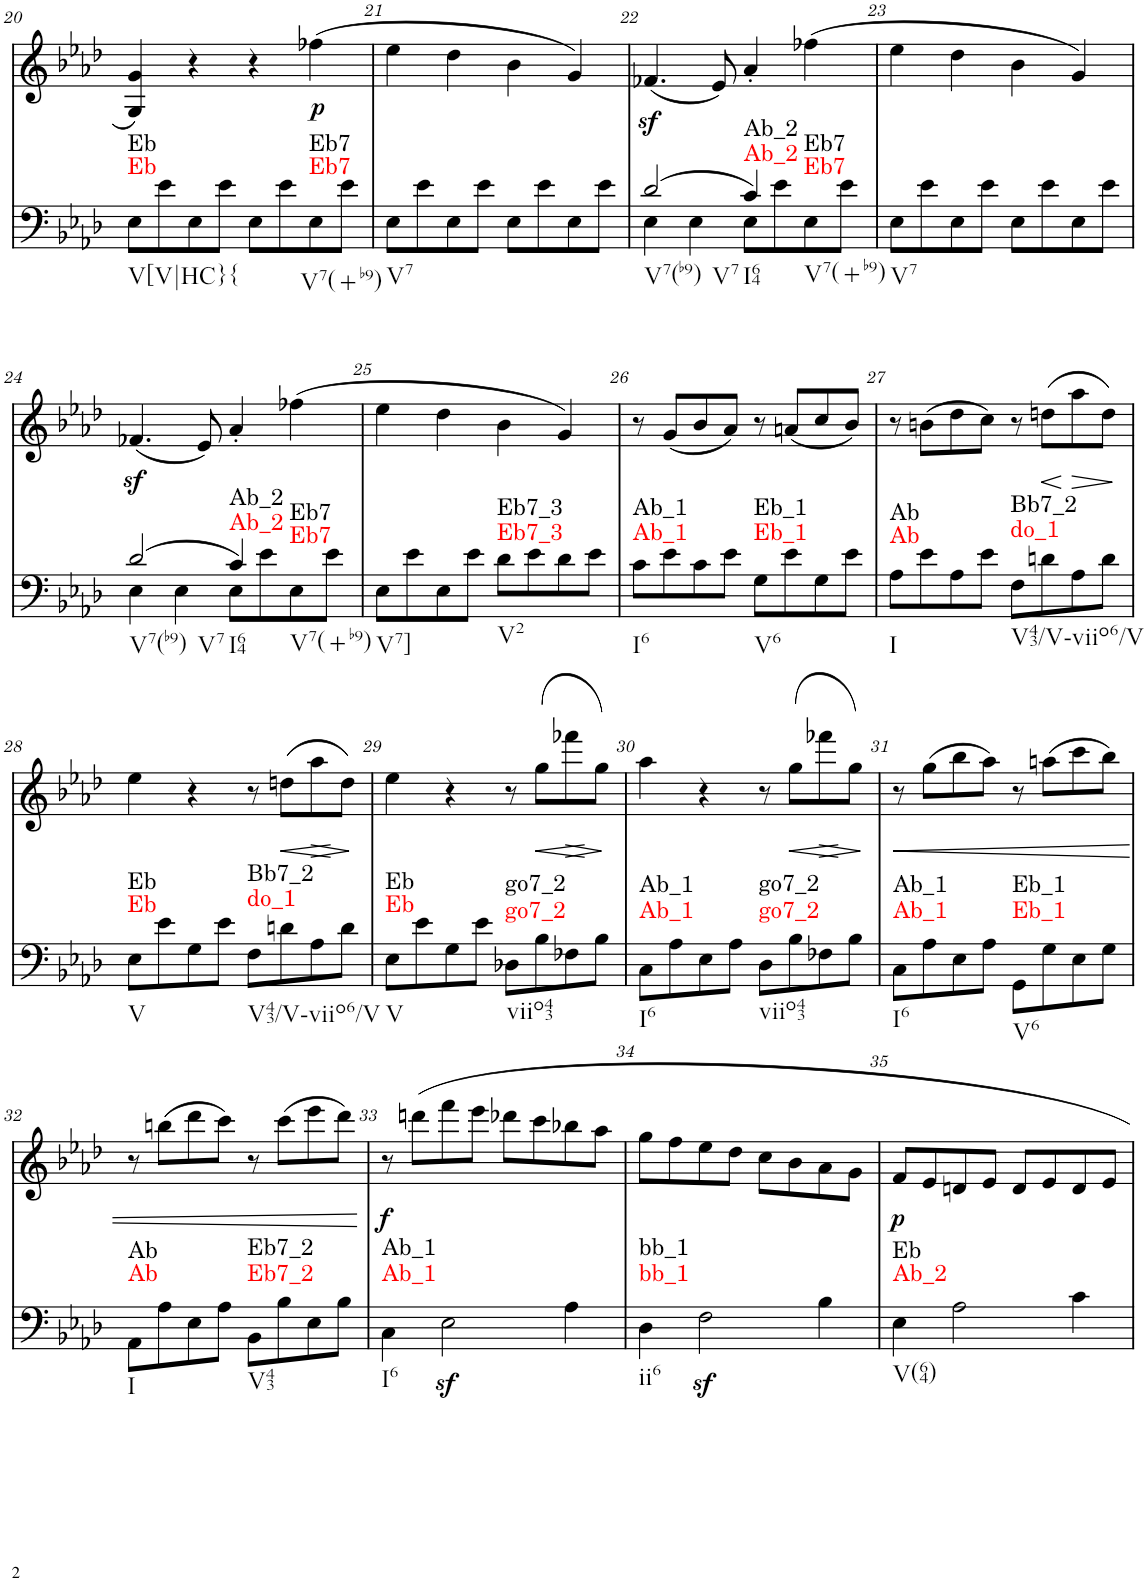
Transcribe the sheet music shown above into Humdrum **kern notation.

**kern	**harte	**kern	**dynam
*part2	*part2	*part1	*part1
*staff2	*	*staff1	*staff1
*I"piano	*	*I"piano	*
*I'Pno	*	*I'Pno	*
!!LO:PB:g=z
*clefF4	*	*clefG2	*
*k[b-e-a-d-]	*	*k[b-e-a-d-]	*
*f:	*	*f:	*
*M2/2	*	*M2/2	*
=20	=20	=20	=20
!	!LO:H:n=1:kt=Eb	!	!
!	!LO:H:n=2:kt=Eb	!	!
8E-\L	N N	4G/ 4g/	.
8e-\	.	.	.
8E-\	.	4r	.
8e-\J	.	.	.
8E-\L	.	4r	.
8e-\	.	.	.
!	!LO:H:n=1:kt=Eb7	!	!LO:DY:b
!	!LO:H:n=2:kt=Eb7	!	!
8E-\	N N	(4ff-X\	p
8e-\J	.	.	.
=21	=21	=21	=21
8E-\L	.	4ee-\	.
8e-\	.	.	.
8E-\	.	4dd-\	.
8e-\J	.	.	.
8E-\L	.	4b-\	.
8e-\	.	.	.
8E-\	.	4g/)	.
8e-\J	.	.	.
=22	=22	=22	=22
*^	*	*	*
(2d-/	4E-\	.	(4.f-Xz</	.
.	4E-\	.	.	.
.	.	.	8e-/)	.
!	!	!LO:H:n=1:kt=Ab_2	!	!
!	!	!LO:H:n=2:kt=Ab_2	!	!
4c/)	8E-\L	N N	4a-'/	.
.	8e-\	.	.	.
!	!	!LO:H:n=1:kt=Eb7	!	!
!	!	!LO:H:n=2:kt=Eb7	!	!
4ryy	8E-\	N N	(4ff-X\	.
.	8e-\J	.	.	.
*v	*v	*	*	*
=23	=23	=23	=23
8E-\L	.	4ee-\	.
8e-\	.	.	.
8E-\	.	4dd-\	.
8e-\J	.	.	.
8E-\L	.	4b-\	.
8e-\	.	.	.
8E-\	.	4g/)	.
8e-\J	.	.	.
!!LO:LB:g=z
=24	=24	=24	=24
*^	*	*	*
(2d-/	4E-\	.	(4.f-Xz</	.
.	4E-\	.	.	.
.	.	.	8e-/)	.
!	!	!LO:H:n=1:kt=Ab_2	!	!
!	!	!LO:H:n=2:kt=Ab_2	!	!
4c/)	8E-\L	N N	4a-'/	.
.	8e-\	.	.	.
!	!	!LO:H:n=1:kt=Eb7	!	!
!	!	!LO:H:n=2:kt=Eb7	!	!
4ryy	8E-\	N N	(4ff-X\	.
.	8e-\J	.	.	.
*v	*v	*	*	*
=25	=25	=25	=25
8E-\L	.	4ee-\	.
8e-\	.	.	.
8E-\	.	4dd-\	.
8e-\J	.	.	.
!	!LO:H:n=1:kt=Eb7_3	!	!
!	!LO:H:n=2:kt=Eb7_3	!	!
8d-\L	N N	4b-\	.
8e-\	.	.	.
8d-\	.	4g/)	.
8e-\J	.	.	.
=26	=26	=26	=26
!	!LO:H:n=1:kt=Ab_1	!	!
!	!LO:H:n=2:kt=Ab_1	!	!
8c\L	N N	8r	.
8e-\	.	(8g/L	.
8c\	.	8b-/	.
8e-\J	.	8a-/J)	.
!	!LO:H:n=1:kt=Eb_1	!	!
!	!LO:H:n=2:kt=Eb_1	!	!
8G\L	N N	8r	.
8e-\	.	(8an/L	.
8G\	.	8cc/	.
8e-\J	.	8b-/J)	.
=27	=27	=27	=27
!	!LO:H:n=1:kt=Ab	!	!
!	!LO:H:n=2:kt=Ab	!	!
8A-\L	N N	8r	.
8e-\	.	(8bn\L	.
8A-\	.	8dd-\	.
8e-\J	.	8cc\J)	.
!	!LO:H:n=1:kt=do_1	!	!
!	!LO:H:n=2:kt=Bb7_2	!	!
8F\L	N N	8r	.
!	!	!	!LO:HP:b
8dn\	.	(8ddn\L	<
!	!	!	!LO:HP:n=1:b
8A-\	.	8aa-\	[ >
8d\J	.	8dd\J)	.
.	.	.	]
!!LO:LB:g=z
=28	=28	=28	=28
!	!LO:H:n=1:kt=Eb	!	!
!	!LO:H:n=2:kt=Eb	!	!
8E-\L	N N	4ee-\	.
8e-\	.	.	.
8G\	.	4r	.
8e-\J	.	.	.
!	!LO:H:n=1:kt=do_1	!	!
!	!LO:H:n=2:kt=Bb7_2	!	!
8F\L	N N	8r	.
!	!	!	!LO:HP:b
8dn\	.	(8ddn\L	<
!	!	!	!LO:HP:b
8A-\	.	8aa-\	>
8d\J	.	8dd\J)	[
.	.	.	]
=29	=29	=29	=29
!	!LO:H:n=1:kt=Eb	!	!
!	!LO:H:n=2:kt=Eb	!	!
8E-\L	N N	4ee-\	.
8e-\	.	.	.
8G\	.	4r	.
8e-\J	.	.	.
!	!LO:H:n=1:kt=go7_2	!	!
!	!LO:H:n=2:kt=go7_2	!	!
8D-X\L	N N	8r	.
!	!	!	!LO:HP:b
8B-\	.	(8gg\L	<
!	!	!	!LO:HP:b
8F-X\	.	8fff-X\	>
8B-\J	.	8gg\J)	[
.	.	.	]
=30	=30	=30	=30
!	!LO:H:n=1:kt=Ab_1	!	!
!	!LO:H:n=2:kt=Ab_1	!	!
8C\L	N N	4aa-\	.
8A-\	.	.	.
8E-\	.	4r	.
8A-\J	.	.	.
!	!LO:H:n=1:kt=go7_2	!	!
!	!LO:H:n=2:kt=go7_2	!	!
8D-\L	N N	8r	.
!	!	!	!LO:HP:b
8B-\	.	(8gg\L	<
!	!	!	!LO:HP:b
8F-X\	.	8fff-X\	>
8B-\J	.	8gg\J)	[
.	.	.	]
=31	=31	=31	=31
!	!LO:H:n=1:kt=Ab_1	!	!LO:HP:b
!	!LO:H:n=2:kt=Ab_1	!	!
8C\L	N N	8r	<
8A-\	.	(8gg\L	.
8E-\	.	8bb-\	.
8A-\J	.	8aa-\J)	.
!	!LO:H:n=1:kt=Eb_1	!	!
!	!LO:H:n=2:kt=Eb_1	!	!
8GG\L	N N	8r	.
8G\	.	(8aan\L	.
8E-\	.	8ccc\	.
8G\J	.	8bb-\J)	.
!!LO:LB:g=z
=32	=32	=32	=32
!	!LO:H:n=1:kt=Ab	!	!
!	!LO:H:n=2:kt=Ab	!	!
8AA-\L	N N	8r	.
8A-\	.	(8bbn\L	.
8E-\	.	8ddd-\	.
8A-\J	.	8ccc\J)	.
!	!LO:H:n=1:kt=Eb7_2	!	!
!	!LO:H:n=2:kt=Eb7_2	!	!
8BB-\L	N N	8r	.
8B-\	.	(8ccc\L	.
8E-\	.	8eee-\	.
8B-\J	.	8ddd-\J)	.
.	.	.	[
=33	=33	=33	=33
!	!LO:H:n=1:kt=Ab_1	!	!LO:DY:b
!	!LO:H:n=2:kt=Ab_1	!	!
4C\	N N	8r	f
.	.	8dddn\L	.
2E-z<\	.	8fff\	.
.	.	8eee-\J	.
.	.	8ddd-X\L	.
.	.	8ccc\	.
4A-\	.	8bb-X\	.
.	.	8aa-\J	.
=34	=34	=34	=34
!	!LO:H:n=1:kt=bb_1	!	!
!	!LO:H:n=2:kt=bb_1	!	!
4D-\	N N	8gg\L	.
.	.	8ff\	.
2Fz<\	.	8ee-\	.
.	.	8dd-\J	.
.	.	8cc\L	.
.	.	8b-\	.
4B-\	.	8a-\	.
.	.	8g\J	.
=35	=35	=35	=35
!	!LO:H:n=1:kt=Ab_2	!	!LO:DY:b
!	!LO:H:n=2:kt=Eb	!	!
4E-\	N N	8f/L	p
.	.	8e-/	.
2A-\	.	8dn/	.
.	.	8e-/J	.
.	.	8d/L	.
.	.	8e-/	.
4c\	.	8d/	.
.	.	8e-/J	.
=	=	=	=
*-	*-	*-	*-
